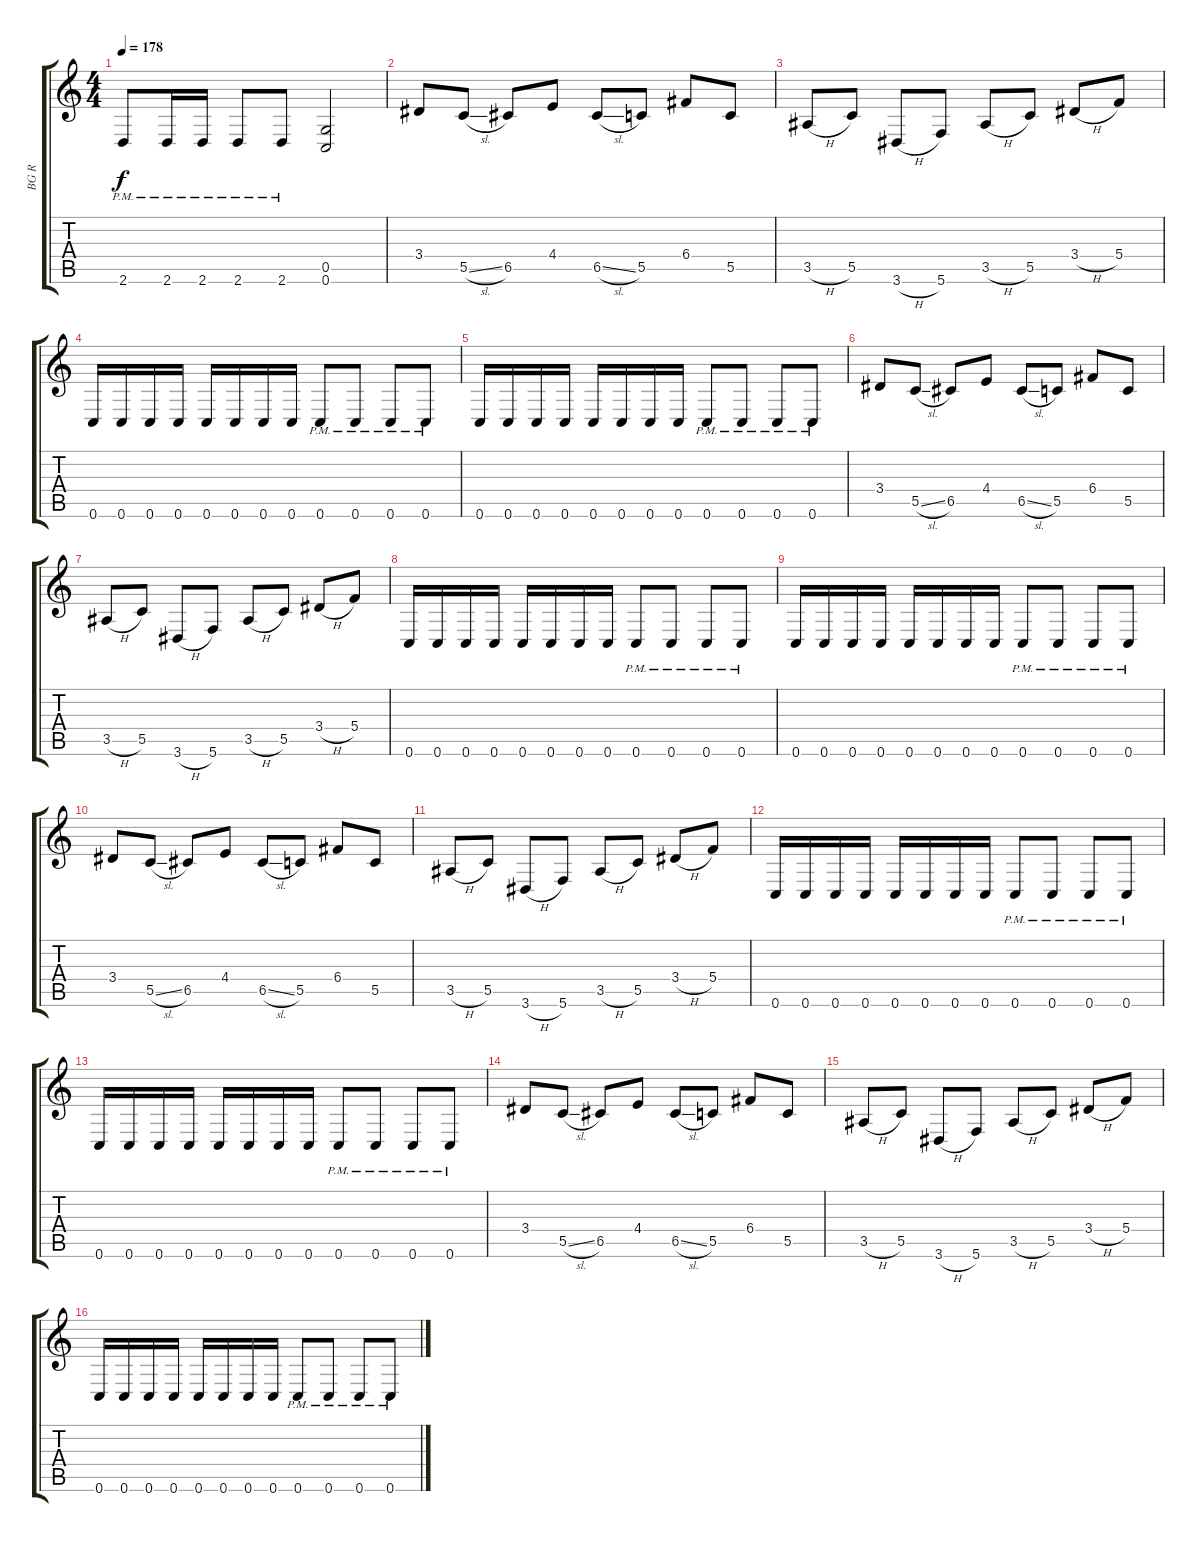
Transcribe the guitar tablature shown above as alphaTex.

\track ("BG R" "BG R") {instrument overdrivenguitar}
\staff {score tabs}
\tuning (D4 A3 F3 C3 G2 C2) {hide}
\ts (4 4)
\tempo 178
\clef g2
\ks c
2.6{pm}.8{dy f} 2.6{pm}.16 2.6{pm}.16 2.6{pm}.8 2.6{pm}.8 (0.5 0.6).2 |
3.4.8 5.5{sl}.8 6.5.8 4.4.8 6.5{sl}.8 5.5.8 6.4.8 5.5.8 |
3.5{h}.8 5.5.8 3.6{h}.8 5.6.8 3.5{h}.8 5.5.8 3.4{h}.8 5.4.8 |
0.6.16 0.6.16 0.6.16 0.6.16 0.6.16 0.6.16 0.6.16 0.6.16 0.6{pm}.8 0.6{pm}.8 0.6{pm}.8 0.6{pm}.8 |
0.6.16 0.6.16 0.6.16 0.6.16 0.6.16 0.6.16 0.6.16 0.6.16 0.6{pm}.8 0.6{pm}.8 0.6{pm}.8 0.6{pm}.8 |
3.4.8 5.5{sl}.8 6.5.8 4.4.8 6.5{sl}.8 5.5.8 6.4.8 5.5.8 |
3.5{h}.8 5.5.8 3.6{h}.8 5.6.8 3.5{h}.8 5.5.8 3.4{h}.8 5.4.8 |
0.6.16 0.6.16 0.6.16 0.6.16 0.6.16 0.6.16 0.6.16 0.6.16 0.6{pm}.8 0.6{pm}.8 0.6{pm}.8 0.6{pm}.8 |
0.6.16 0.6.16 0.6.16 0.6.16 0.6.16 0.6.16 0.6.16 0.6.16 0.6{pm}.8 0.6{pm}.8 0.6{pm}.8 0.6{pm}.8 |
3.4.8 5.5{sl}.8 6.5.8 4.4.8 6.5{sl}.8 5.5.8 6.4.8 5.5.8 |
3.5{h}.8 5.5.8 3.6{h}.8 5.6.8 3.5{h}.8 5.5.8 3.4{h}.8 5.4.8 |
0.6.16 0.6.16 0.6.16 0.6.16 0.6.16 0.6.16 0.6.16 0.6.16 0.6{pm}.8 0.6{pm}.8 0.6{pm}.8 0.6{pm}.8 |
0.6.16 0.6.16 0.6.16 0.6.16 0.6.16 0.6.16 0.6.16 0.6.16 0.6{pm}.8 0.6{pm}.8 0.6{pm}.8 0.6{pm}.8 |
3.4.8 5.5{sl}.8 6.5.8 4.4.8 6.5{sl}.8 5.5.8 6.4.8 5.5.8 |
3.5{h}.8 5.5.8 3.6{h}.8 5.6.8 3.5{h}.8 5.5.8 3.4{h}.8 5.4.8 |
0.6.16 0.6.16 0.6.16 0.6.16 0.6.16 0.6.16 0.6.16 0.6.16 0.6{pm}.8 0.6{pm}.8 0.6{pm}.8 0.6{pm}.8
